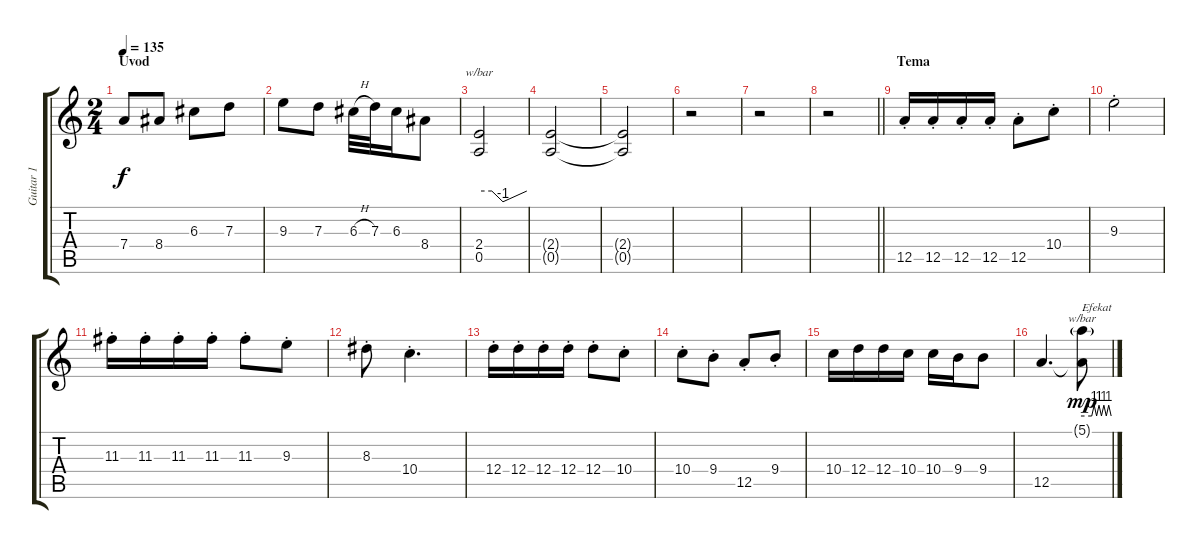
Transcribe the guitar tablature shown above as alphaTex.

\track ("Guitar 1" "Guitar 1") {instrument distortionguitar}
\staff {score tabs}
\tuning (E4 B3 G3 D3 A2 E2) {hide}
\ts (2 4)
\section ("" "Uvod")
\tempo 135
\clef g2
\ks c
7.4.8{txt "" dy f instrument distortionguitar} 8.4.8 6.3.8 7.3.8 |
9.3.8 7.3.8 6.3{h}.32 7.3.32 6.3.16 8.4.8 |
(2.4 0.5).2{tbe (custom default 0 0 16 0 30 -4 60 0)} |
(2.4{t} 0.5{t}).2 |
(2.4{t} 0.5{t}).2 |
r.2 |
r.2 |
\barLineRight lightlight
r.2 |
\section ("" "Tema")
12.5{st}.16 12.5{st}.16 12.5{st}.16 12.5{st}.16 12.5{st}.8 10.4{st}.8 |
9.3{st}.2 |
11.3{st}.16 11.3{st}.16 11.3{st}.16 11.3{st}.16 11.3{st}.8 9.3{st}.8 |
8.3{st}.8 10.4{st}.4{d} |
12.4{st}.16 12.4{st}.16 12.4{st}.16 12.4{st}.16 12.4{st}.8 10.4{st}.8 |
10.4{st}.8 9.4{st}.8 12.5{st}.8 9.4{st}.8 |
10.4.16 12.4.16 12.4.16 10.4.16 10.4.16 9.4.16 9.4.8 |
12.5.4{d} (5.1{g} 12.5{t}).8{tbe (custom default 0 0 20 0 25 4 30 0 35 4 40 0 45 4 50 0 55 4 60 0) txt "Efekat" dy mp}
